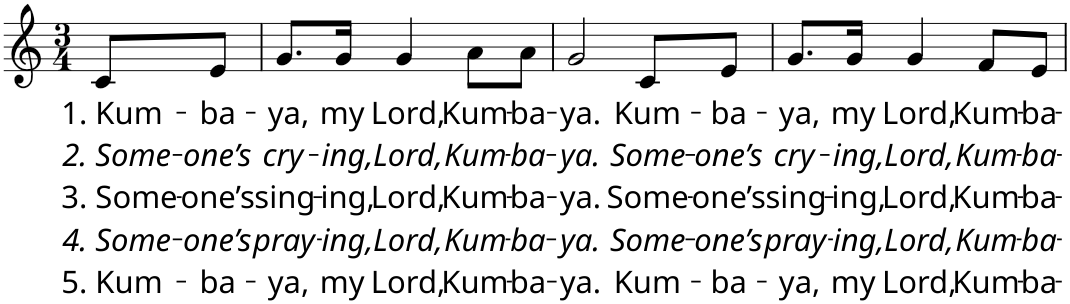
**kern	**text	**text	**text	**text	**text
*part1	*part1	*part1	*part1	*part1	*part1
*staff1	*staff1	*staff1	*staff1	*staff1	*staff1
*I"P1	*	*	*	*	*
*clefG2	*	*	*	*	*
*k[]	*	*	*	*	*
*M3/4	*	*	*	*	*
=1	=1	=1	=1	=1	=1
!	!LO:LY:b	!LO:LY:b	!LO:LY:b	!LO:LY:b	!LO:LY:b
8c/L	1. Kum-	2. Some-	3. Some-	4. Some-	5. Kum-
!	!LO:LY:b	!LO:LY:b	!LO:LY:b	!LO:LY:b	!LO:LY:b
8e/J	-ba-	-one’s	-one’s	-one’s	-ba-
=2	=2	=2	=2	=2	=2
!	!LO:LY:b	!LO:LY:b	!LO:LY:b	!LO:LY:b	!LO:LY:b
8.g/L	-ya,	cry-	sing-	pray-	-ya,
!	!LO:LY:b	!LO:LY:b	!LO:LY:b	!LO:LY:b	!LO:LY:b
16g/Jk	my	-ing,	-ing,	-ing,	my
!	!LO:LY:b	!LO:LY:b	!LO:LY:b	!LO:LY:b	!LO:LY:b
4g/	Lord,	Lord,	Lord,	Lord,	Lord,
!	!LO:LY:b	!LO:LY:b	!LO:LY:b	!LO:LY:b	!LO:LY:b
8a\L	Kum-	Kum-	Kum-	Kum-	Kum-
!	!LO:LY:b	!LO:LY:b	!LO:LY:b	!LO:LY:b	!LO:LY:b
8a\J	-ba-	-ba-	-ba-	-ba-	-ba-
=3	=3	=3	=3	=3	=3
!	!LO:LY:b	!LO:LY:b	!LO:LY:b	!LO:LY:b	!LO:LY:b
2g/	-ya.	-ya.	-ya.	-ya.	-ya.
!	!LO:LY:b	!LO:LY:b	!LO:LY:b	!LO:LY:b	!LO:LY:b
8c/L	Kum-	Some-	Some-	Some-	Kum-
!	!LO:LY:b	!LO:LY:b	!LO:LY:b	!LO:LY:b	!LO:LY:b
8e/J	-ba-	-one’s	-one’s	-one’s	-ba-
=4	=4	=4	=4	=4	=4
!	!LO:LY:b	!LO:LY:b	!LO:LY:b	!LO:LY:b	!LO:LY:b
8.g/L	-ya,	cry-	sing-	pray-	-ya,
!	!LO:LY:b	!LO:LY:b	!LO:LY:b	!LO:LY:b	!LO:LY:b
16g/Jk	my	-ing,	-ing,	-ing,	my
!	!LO:LY:b	!LO:LY:b	!LO:LY:b	!LO:LY:b	!LO:LY:b
4g/	Lord,	Lord,	Lord,	Lord,	Lord,
!	!LO:LY:b	!LO:LY:b	!LO:LY:b	!LO:LY:b	!LO:LY:b
8f/L	Kum-	Kum-	Kum-	Kum-	Kum-
!	!LO:LY:b	!LO:LY:b	!LO:LY:b	!LO:LY:b	!LO:LY:b
8e/J	-ba-	-ba-	-ba-	-ba-	-ba-
=	=	=	=	=	=
*-	*-	*-	*-	*-	*-
